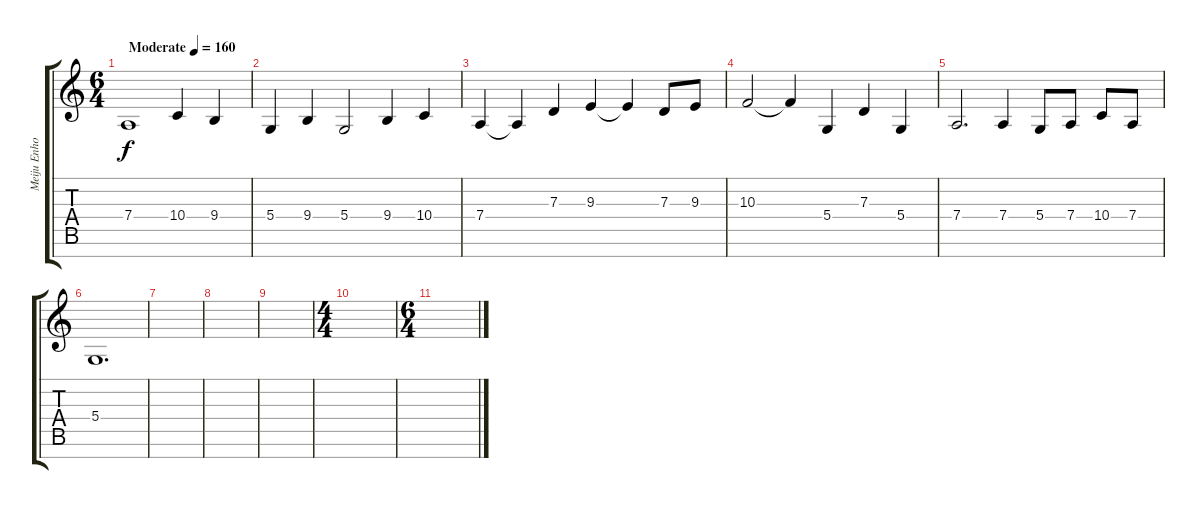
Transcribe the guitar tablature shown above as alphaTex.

\track ("Meiju Enho II" "Meiju Enho") {instrument oboe}
\staff {score tabs}
\tuning (E4 B3 G3 D3 A2 E2 B1) {hide}
\ts (6 4)
\tempo (160 "Moderate")
\clef g2
\ks c
7.4.1{dy f instrument oboe} 10.4.4 9.4.4 |
5.4.4 9.4.4 5.4.2 9.4.4 10.4.4 |
7.4.4 7.4{t}.4 7.3.4 9.3.4 9.3{t}.4 7.3.8 9.3.8 |
10.3.2 10.3{t}.4 5.4.4 7.3.4 5.4.4 |
7.4.2{d} 7.4.4 5.4.8 7.4.8 10.4.8 7.4.8 |
5.4.1{d} |
|
|
|
\ts (4 4)
|
\ts (6 4)
